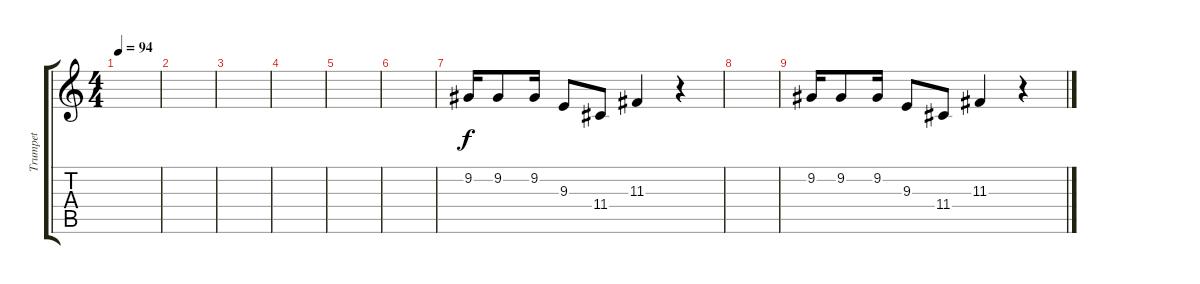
\track ("Trumpet" "Trumpet") {instrument mutedtrumpet}
\staff {score tabs}
\tuning (E4 B3 G3 D3 A2 E2) {hide}
\ts (4 4)
\tempo 94
\clef g2
\ks c
|
|
|
|
|
|
9.2.16 9.2.8 9.2.16 9.3.8 11.4.8 11.3.4 r.4 |
|
9.2.16 9.2.8 9.2.16 9.3.8 11.4.8 11.3.4 r.4
